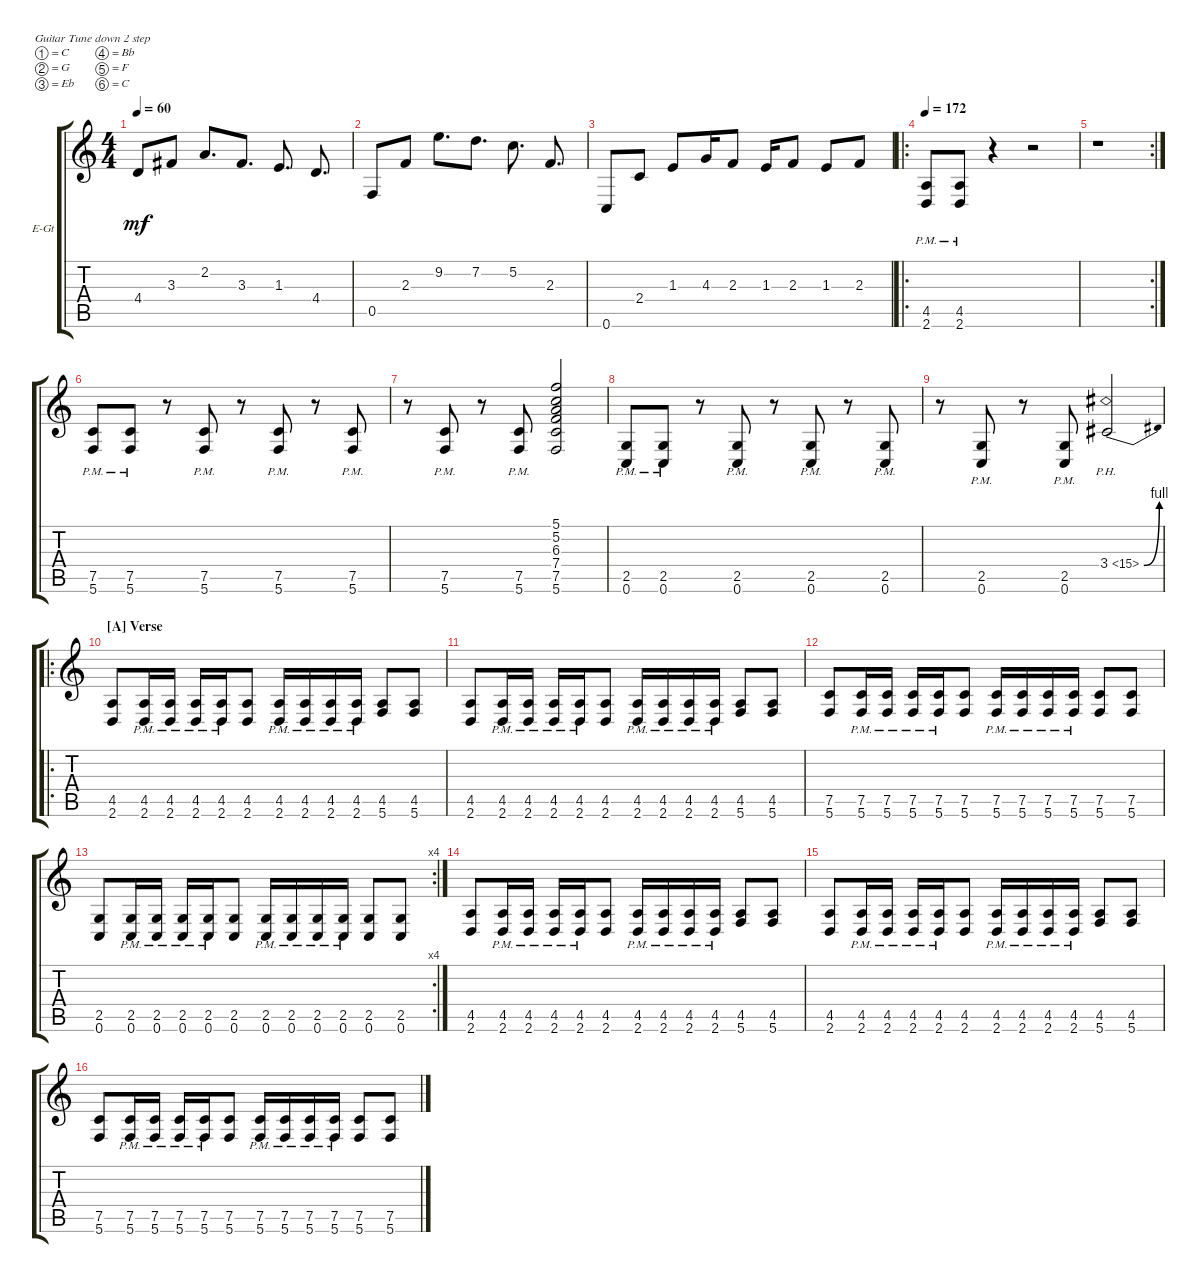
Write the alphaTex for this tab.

\bracketExtendMode groupsimilarinstruments
\firstSystemTrackNameOrientation horizontal
\otherSystemsTrackNameOrientation horizontal
\track ("Rhythm Guitar" "E-Gt") {instrument distortionguitar}
\staff {score tabs}
\tuning (C4 G3 Eb3 Bb2 F2 C2)
\ts (4 4)
\tempo 60
\clef g2
\ks c
4.4.8{dy mf} 3.3{acc #}.8 2.2.8{d} 3.3{acc #}.8{d} 1.3.8{d} 4.4.8{d} |
0.5.8 2.3.8 9.2.8{d} 7.2.8{d} 5.2.8{d} 2.3.8{d} |
0.6.8 2.4.8 1.3.8 4.3.16 2.3.8 1.3.16 2.3.8 1.3.8 2.3.8 |
\ro
\tempo 172
(2.6{pm} 4.5{pm}).8 (4.5{pm} 2.6{pm}).8 r.4 r.2 |
\rc 2
r.1 |
(5.6{pm} 7.5{pm}).8 (7.5{pm} 5.6{pm}).8 r.8 (5.6{pm} 7.5{pm}).8 r.8 (5.6{pm} 7.5{pm}).8 r.8 (5.6{pm} 7.5{pm}).8 |
r.8 (5.6{pm} 7.5{pm}).8 r.8 (5.6{pm} 7.5{pm}).8 (7.5 5.6 7.4 6.3 5.2 5.1).2 |
(0.6{pm} 2.5{pm}).8 (2.5{pm} 0.6{pm}).8 r.8 (0.6{pm} 2.5{pm}).8 r.8 (0.6{pm} 2.5{pm}).8 r.8 (0.6{pm} 2.5{pm}).8 |
r.8 (0.6{pm} 2.5{pm}).8 r.8 (0.6{pm} 2.5{pm}).8 3.4{be (bend 0 0 15 4) ph 12 acc #}.2 |
\ro
\section ("A" "Verse")
(2.6 4.5).8 (2.6{pm} 4.5{pm}).16 (2.6{pm} 4.5{pm}).16 (2.6{pm} 4.5{pm}).16 (2.6{pm} 4.5{pm}).16 (2.6 4.5).8 (2.6{pm} 4.5{pm}).16 (2.6{pm} 4.5{pm}).16 (2.6{pm} 4.5{pm}).16 (2.6{pm} 4.5{pm}).16 (5.6 4.5).8 (5.6 4.5).8 |
(2.6 4.5).8 (2.6{pm} 4.5{pm}).16 (2.6{pm} 4.5{pm}).16 (2.6{pm} 4.5{pm}).16 (2.6{pm} 4.5{pm}).16 (2.6 4.5).8 (2.6{pm} 4.5{pm}).16 (2.6{pm} 4.5{pm}).16 (2.6{pm} 4.5{pm}).16 (2.6{pm} 4.5{pm}).16 (5.6 4.5).8 (5.6 4.5).8 |
(5.6 7.5).8 (5.6{pm} 7.5{pm}).16 (5.6{pm} 7.5{pm}).16 (5.6{pm} 7.5{pm}).16 (5.6{pm} 7.5{pm}).16 (5.6 7.5).8 (5.6{pm} 7.5{pm}).16 (5.6{pm} 7.5{pm}).16 (5.6{pm} 7.5{pm}).16 (5.6{pm} 7.5{pm}).16 (5.6 7.5).8 (5.6 7.5).8 |
\rc 4
(0.6 2.5).8 (0.6{pm} 2.5{pm}).16 (0.6{pm} 2.5{pm}).16 (0.6{pm} 2.5{pm}).16 (0.6{pm} 2.5{pm}).16 (0.6 2.5).8 (0.6{pm} 2.5{pm}).16 (0.6{pm} 2.5{pm}).16 (0.6{pm} 2.5{pm}).16 (0.6{pm} 2.5{pm}).16 (0.6 2.5).8 (0.6 2.5).8 |
(2.6 4.5).8 (2.6{pm} 4.5{pm}).16 (2.6{pm} 4.5{pm}).16 (2.6{pm} 4.5{pm}).16 (2.6{pm} 4.5{pm}).16 (2.6 4.5).8 (2.6{pm} 4.5{pm}).16 (2.6{pm} 4.5{pm}).16 (2.6{pm} 4.5{pm}).16 (2.6{pm} 4.5{pm}).16 (5.6 4.5).8 (5.6 4.5).8 |
(2.6 4.5).8 (2.6{pm} 4.5{pm}).16 (2.6{pm} 4.5{pm}).16 (2.6{pm} 4.5{pm}).16 (2.6{pm} 4.5{pm}).16 (2.6 4.5).8 (2.6{pm} 4.5{pm}).16 (2.6{pm} 4.5{pm}).16 (2.6{pm} 4.5{pm}).16 (2.6{pm} 4.5{pm}).16 (5.6 4.5).8 (5.6 4.5).8 |
(5.6 7.5).8 (5.6{pm} 7.5{pm}).16 (5.6{pm} 7.5{pm}).16 (5.6{pm} 7.5{pm}).16 (5.6{pm} 7.5{pm}).16 (5.6 7.5).8 (5.6{pm} 7.5{pm}).16 (5.6{pm} 7.5{pm}).16 (5.6{pm} 7.5{pm}).16 (5.6{pm} 7.5{pm}).16 (5.6 7.5).8 (5.6 7.5).8
